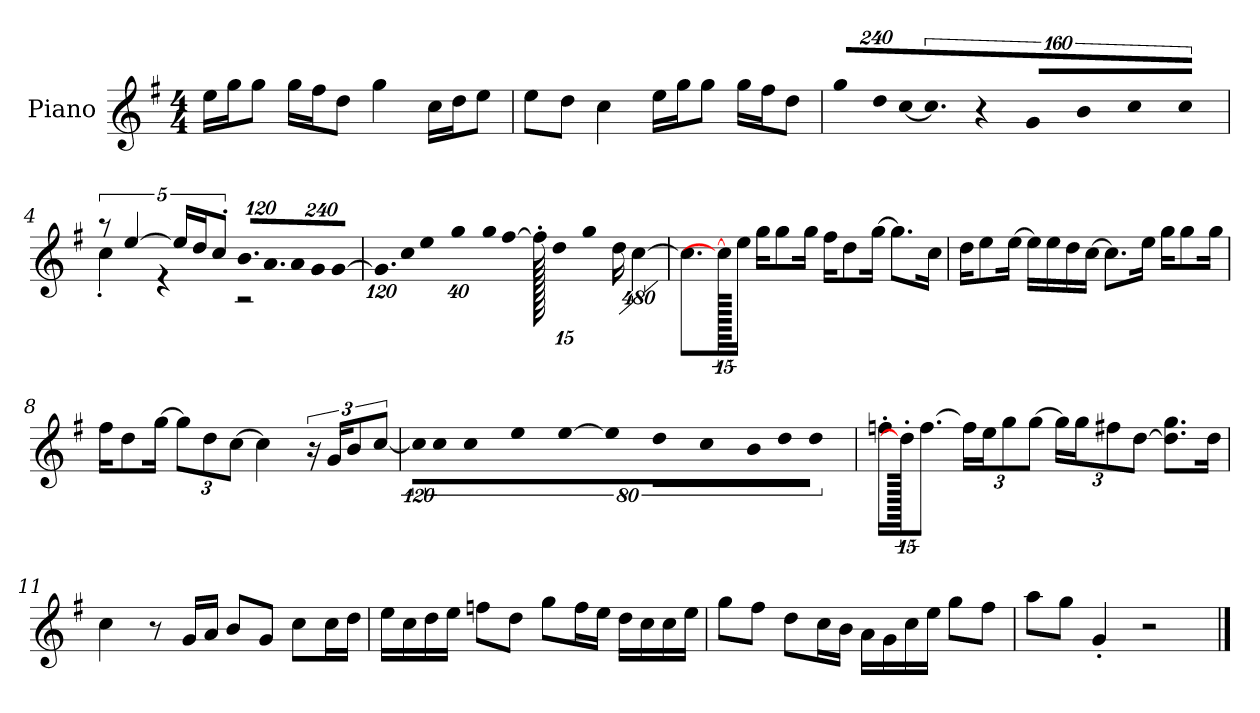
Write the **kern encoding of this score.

**kern
*part1
*staff1
*I"Piano
*I'P-no
*clefG2
*k[f#]
*M4/4
*MM90
=1
16ee\LL
16gg\J
8gg\J
16gg\LL
16ff#\J
8dd\J
4gg\
16cc\LL
16dd\J
8ee\J
=2
8ee\L
8dd\J
4cc\
16ee\LL
16gg\J
8gg\J
16gg\LL
16ff#\J
8dd\J
=3
!LO:N:vis=8
960%137gg\L
!LO:N:vis=16
1920%137dd\L
!LO:N:vis=16
[1920%137cc\J
!LO:N:vis=8.
640%137cc\J]
!LO:N:vis=16
1920%137r
!LO:N:vis=16
1920%137g/LL
!LO:N:vis=16
1920%137b/J
!LO:N:vis=8
960%137cc/
!LO:N:vis=8
960%137cc/J
=4
*^
10r	4cc'\
[5ee/	.
.	4r
20ee/LL]	.
20dd/J	.
10cc'/J	.
*Xbrackettup	*
!LO:N:vis=16.	!
960%103b/LL	2r
!LO:N:vis=16.	!
960%103a/	.
!LO:N:vis=16	!
1920%137a/	.
!LO:N:vis=16	!
1920%137g/J	.
!LO:N:vis=8	!
[960%137g/J	.
*v	*v
!!LO:LB:g=z
=5
!LO:N:vis=16.
960%103g\LL]
!LO:N:vis=32
640%23cc\K
!LO:N:vis=16
1920%137ee\J
!LO:N:vis=8
960%137gg\
!LO:N:vis=32
640%23gg\KL
[384%41ff#\J
1920ff#'\]
*brackettup
12dd\
6gg\
16dd\KL
[1920%359cc\
=6
8.cc\L]
1920cc\_
16ee\Jk
16gg\KL
8gg\
16gg\Jk
16ff#\KL
8dd\
[16gg\Jk
8.gg\L]
16cc\Jk
=7
16dd\KL
8ee\
[16ee\Jk
16ee\LL]
16ee\
16dd\
[16cc\JJ
8.cc\L]
16ee\Jk
16gg\KL
8gg\
16gg\Jk
!!LO:LB:g=z
=8
16ff#\KL
8dd\
[16gg\Jk
*Xbrackettup
12gg\L]
12dd\
[12cc\J
4cc\]
*brackettup
24r
24g/KL
12b/
[12cc/J
=9
!LO:N:vis=16
1920%107cc\KL]
!LO:N:vis=8
640%71cc\
!LO:N:vis=16
1920%107cc\L
!LO:N:vis=16
1920%107ee\
!LO:N:vis=16
[1920%107ee\JJ
!LO:N:vis=4
1920%427ee\]
!LO:N:vis=16
1920%107dd\LL
!LO:N:vis=16
1920%107cc\J
!LO:N:vis=8
640%71b\
!LO:N:vis=8
640%71dd\
[480%53dd\J
=10
16ffn'\KL
1920dd'\]
[8.ff\J
*Xbrackettup
24ff\LL]
24ee\J
12gg\
[12gg\J
24gg\LL]
24gg\J
12ff#X\
[12dd\J
8.dd\] 8.gg\L
16dd\Jk
=11
4cc\
8r
16g/LL
16a/JJ
8b/L
8g/J
8cc\L
16cc\L
16dd\JJ
!!LO:LB:g=z
=12
16ee\LL
16cc\
16dd\
16ee\JJ
8ffn\L
8dd\J
8gg\L
16ff\L
16ee\JJ
16dd\LL
16cc\
16cc\
16ee\JJ
=13
8gg\L
8ff#\J
8dd\L
16cc\L
16b\JJ
16a\LL
16g\
16cc\
16ee\JJ
8gg\L
8ff#\J
=14
8aa\L
8gg\J
4g'/
2r
==
*-
